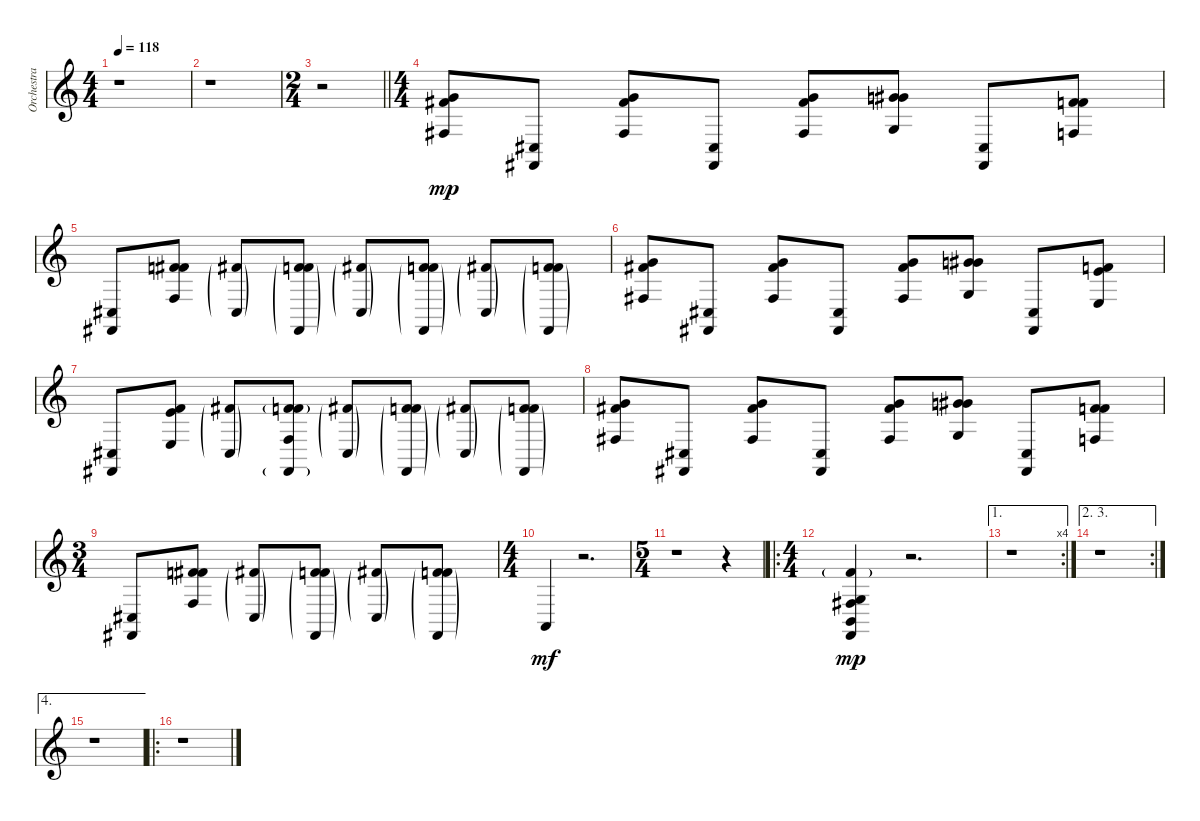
\track ("Orchestra Hits" "Orchestra ") {instrument orchestrahit}
\staff {score}
\tuning (E4 B3 G3 D3 A2 E2) {hide}
\ts (4 4)
\tempo 118
\clef g2
\ks c
r.1{dy mf} |
r.1 |
\ts (2 4)
\barLineRight lightlight
r.2 |
\ts (4 4)
(3.1 7.2 4.4).8{dy mp} (4.5 2.6).8 (3.1 7.2 4.4).8 (4.5 2.6).8 (3.1 7.2 4.4).8 (4.1 8.2 5.4).8 (4.5 2.6).8 (2.1 6.2 3.4).8 |
(4.5 2.6).8 (2.1 6.2 3.4).8 (2.1{g} 4.5{g}).8 (2.1{g} 6.2{g} 2.6{g}).8 (2.1{g} 4.5{g}).8 (2.1{g} 6.2{g} 2.6{g}).8 (2.1{g} 4.5{g}).8 (2.1{g} 6.2{g} 2.6{g}).8 |
(3.1 7.2 4.4).8 (4.5 2.6).8 (3.1 7.2 4.4).8 (4.5 2.6).8 (3.1 7.2 4.4).8 (4.1 8.2 5.4).8 (4.5 2.6).8 (1.1 5.2 2.4).8 |
(4.5 2.6).8 (1.1 5.2 2.4).8 (2.1{g} 4.5{g}).8 (2.1{g} 6.2 3.4 2.6{g}).8 (2.1{g} 4.5{g}).8 (2.1{g} 6.2{g} 2.6{g}).8 (2.1{g} 4.5{g}).8 (2.1{g} 6.2{g} 2.6{g}).8 |
(3.1 7.2 4.4).8 (4.5 2.6).8 (3.1 7.2 4.4).8 (4.5 2.6).8 (3.1 7.2 4.4).8 (4.1 8.2 5.4).8 (4.5 2.6).8 (2.1 6.2 3.4).8 |
\ts (3 4)
(4.5 2.6).8 (2.1 6.2 3.4).8 (2.1{g} 4.5{g}).8 (2.1{g} 6.2{g} 2.6{g}).8 (2.1{g} 4.5{g}).8 (2.1{g} 6.2{g} 2.6{g}).8 |
\ts (4 4)
0.5.4{dy mf} r.2{d} |
\ts (5 4)
r.1 r.4 |
\ro
\ts (4 4)
(1.1{g} 0.3 4.4 2.5 1.6).4{dy mp} r.2{d} |
\ae 1
\rc 4
r.1 |
\ae (2 3)
\rc 2
r.1 |
\ae 4
r.1 |
\ro
r.1
